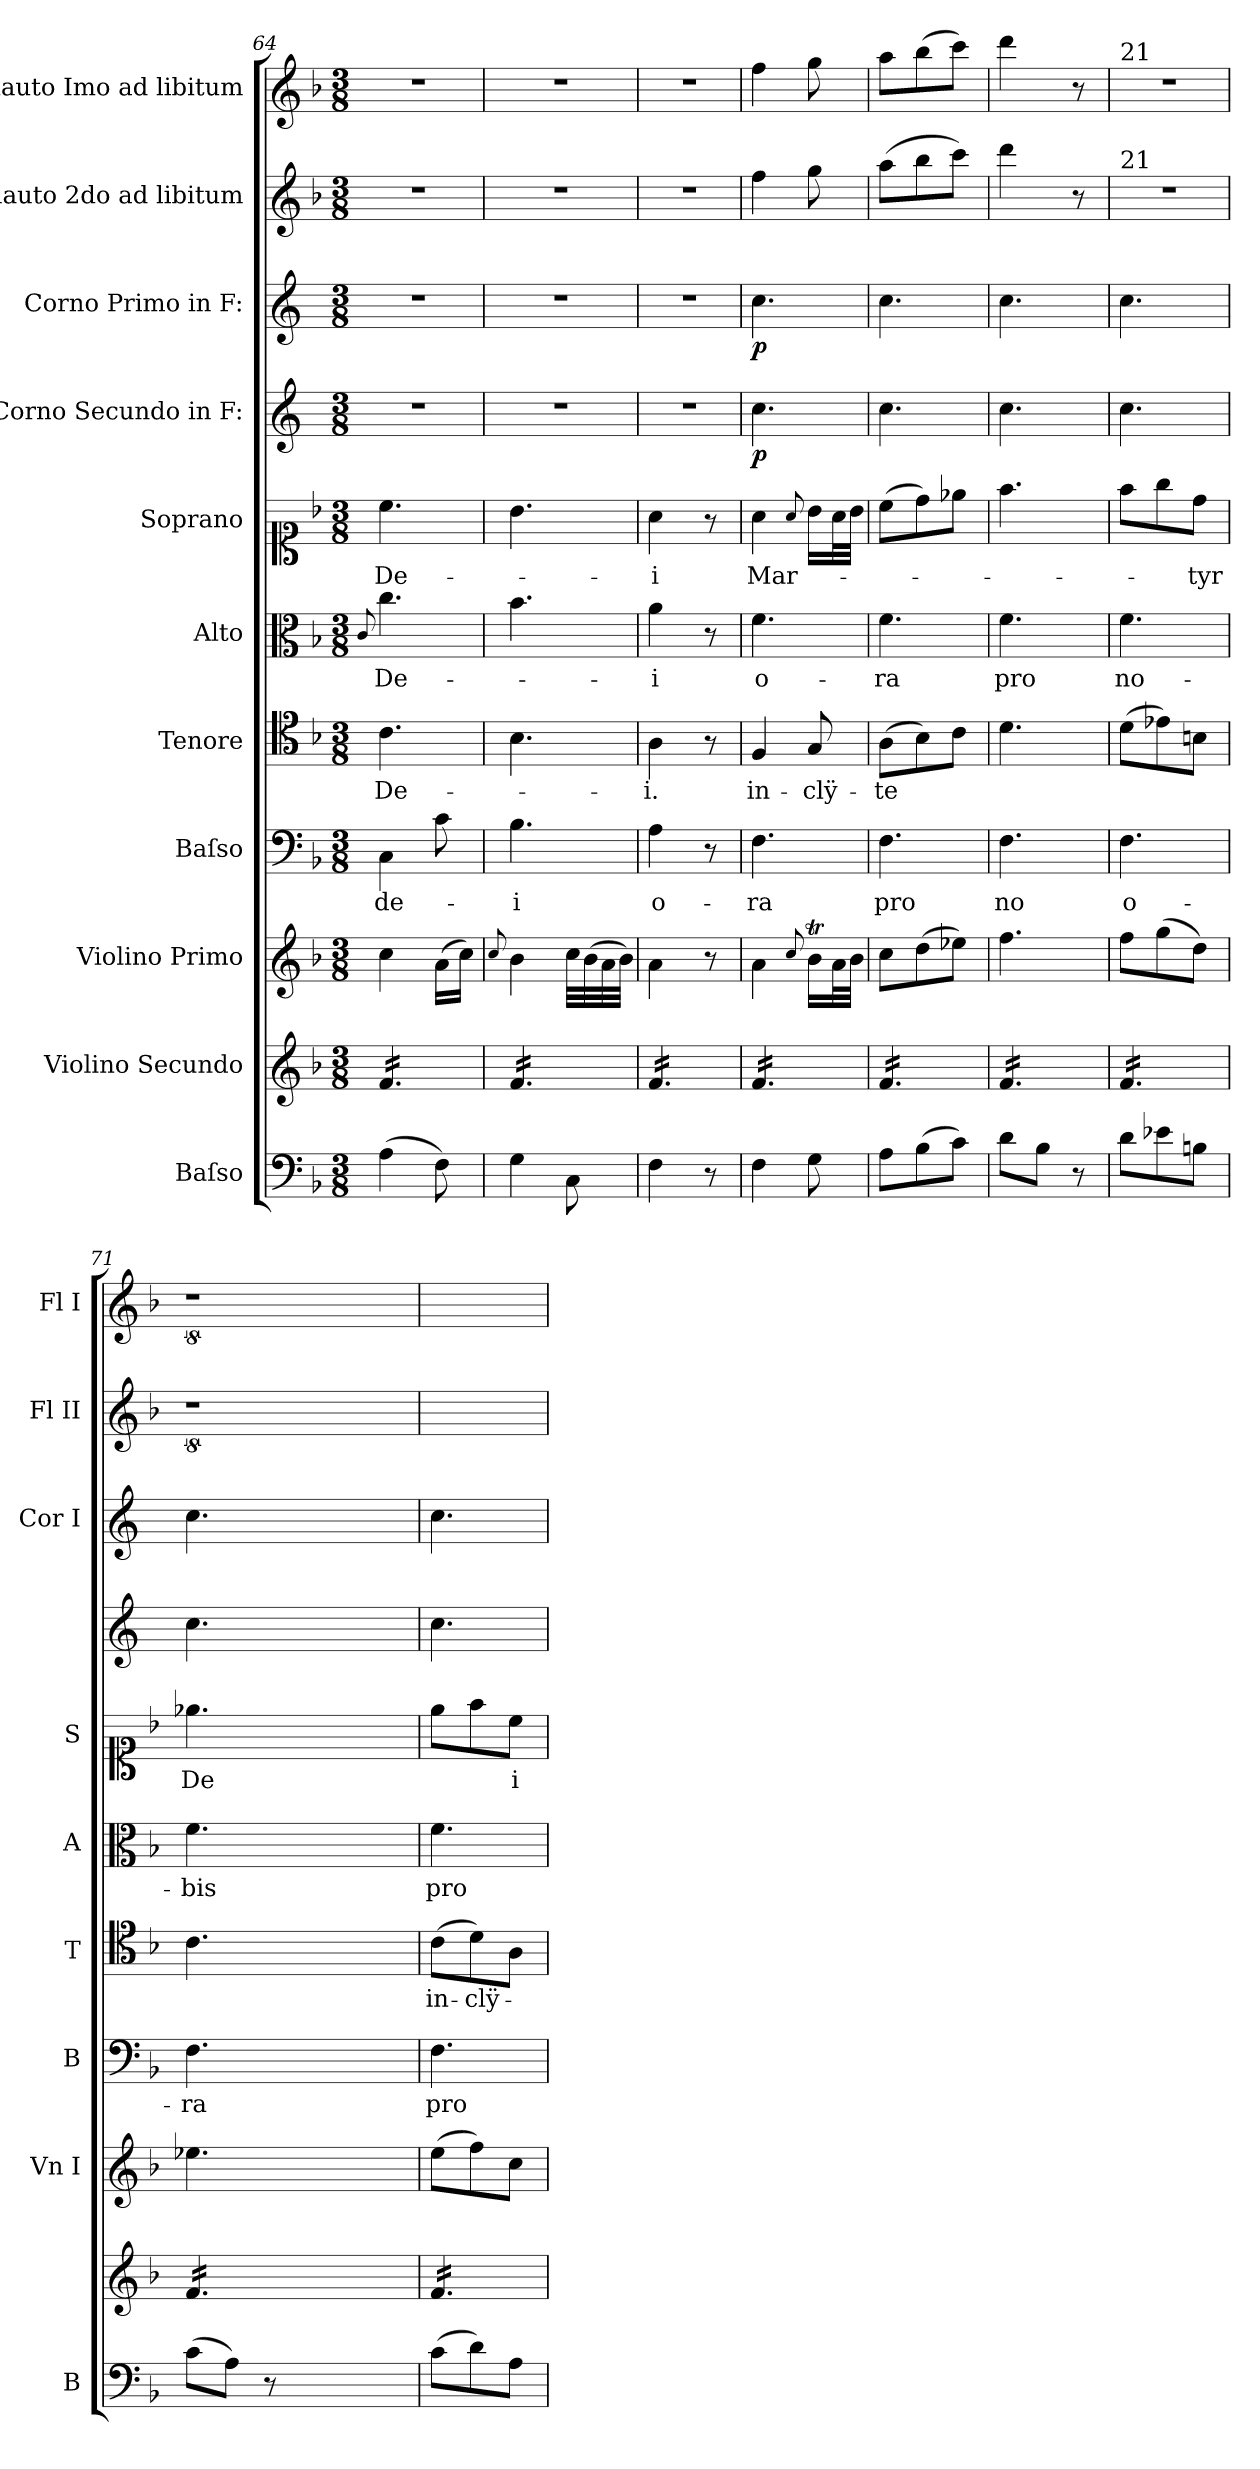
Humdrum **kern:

**kern	**kern	**kern	**kern	**text	**kern	**text	**kern	**text	**kern	**text	**kern	**dynam	**kern	**dynam	**kern	**kern
*part11	*part10	*part9	*part8	*part8	*part7	*part7	*part6	*part6	*part5	*part5	*part4	*part4	*part3	*part3	*part2	*part1
*staff11	*staff10	*staff9	*staff8	*staff8	*staff7	*staff7	*staff6	*staff6	*staff5	*staff5	*staff4	*staff4	*staff3	*staff3	*staff2	*staff1
*I"Baſso	*I"Violino Secundo	*I"Violino Primo	*I"Baſso	*	*I"Tenore	*	*I"Alto	*	*I"Soprano	*	*I"Corno Secundo in F:	*	*I"Corno Primo in F:	*	*I"Flauto 2do ad libitum	*I"Flauto Imo ad libitum
*I'B	*	*I'Vn I	*I'B	*	*I'T	*	*I'A	*	*I'S	*	*	*	*I'Cor I	*	*I'Fl II	*I'Fl I
*clefF4	*clefG2	*clefG2	*clefF4	*	*clefC4	*	*clefC3	*	*clefC1	*	*clefG2	*	*clefG2	*	*clefG2	*clefG2
*	*	*	*	*	*	*	*	*	*	*	*ITrd4c7	*	*ITrd4c7	*	*	*
*k[b-]	*k[b-]	*k[b-]	*k[b-]	*	*k[b-]	*	*k[b-]	*	*k[b-]	*	*k[b-]	*	*k[b-]	*	*k[b-]	*k[b-]
*F:	*F:	*F:	*F:	*	*F:	*	*F:	*	*F:	*	*	*	*	*	*F:	*F:
*M3/8	*M3/8	*M3/8	*M3/8	*	*M3/8	*	*M3/8	*	*M3/8	*	*M3/8	*	*M3/8	*	*M3/8	*M3/8
=64	=64	=64	=64	=64	=64	=64	=64	=64	=64	=64	=64	=64	=64	=64	=64	=64
.	.	.	.	.	.	.	8qqc/	.	.	.	.	.	.	.	.	.
*	*tremolo	*	*	*	*	*	*	*	*	*	*	*	*	*	*	*
(4A\	16f/LL	4cc\	4C\	de-	4.c\	De-	4.cc\	De-	4.cc\	De-	4.r	.	4.r	.	4.r	4.r
.	16f/	.	.	.	.	.	.	.	.	.	.	.	.	.	.	.
.	16f/	.	.	.	.	.	.	.	.	.	.	.	.	.	.	.
.	16f/	.	.	.	.	.	.	.	.	.	.	.	.	.	.	.
8F\)	16f/	(16a\LL	8c\	.	.	.	.	.	.	.	.	.	.	.	.	.
.	16f/JJ	16cc\JJ)	.	.	.	.	.	.	.	.	.	.	.	.	.	.
=65	=65	=65	=65	=65	=65	=65	=65	=65	=65	=65	=65	=65	=65	=65	=65	=65
.	.	8qqcc/	.	.	.	.	.	.	.	.	.	.	.	.	.	.
4G\	16f/LL	4b-\	4.B-\	-i	4.B-\	.	4.b-\	.	4.b-\	.	4.r	.	4.r	.	4.r	4.r
.	16f/	.	.	.	.	.	.	.	.	.	.	.	.	.	.	.
.	16f/	.	.	.	.	.	.	.	.	.	.	.	.	.	.	.
.	16f/	.	.	.	.	.	.	.	.	.	.	.	.	.	.	.
8C\	16f/	32cc\LLL	.	.	.	.	.	.	.	.	.	.	.	.	.	.
.	.	(32b-\	.	.	.	.	.	.	.	.	.	.	.	.	.	.
.	16f/JJ	32a\	.	.	.	.	.	.	.	.	.	.	.	.	.	.
.	.	32b-\JJJ)	.	.	.	.	.	.	.	.	.	.	.	.	.	.
=66	=66	=66	=66	=66	=66	=66	=66	=66	=66	=66	=66	=66	=66	=66	=66	=66
4F\	16f/LL	4a\	4A\	o-	4A\	-i.	4a\	-i	4a\	-i	4.r	.	4.r	.	4.r	4.r
.	16f/	.	.	.	.	.	.	.	.	.	.	.	.	.	.	.
.	16f/	.	.	.	.	.	.	.	.	.	.	.	.	.	.	.
.	16f/	.	.	.	.	.	.	.	.	.	.	.	.	.	.	.
8r	16f/	8r	8r	.	8r	.	8r	.	8r	.	.	.	.	.	.	.
.	16f/JJ	.	.	.	.	.	.	.	.	.	.	.	.	.	.	.
=67	=67	=67	=67	=67	=67	=67	=67	=67	=67	=67	=67	=67	=67	=67	=67	=67
4F\	16f/LL	4a\	4.F\	-ra	4F/	in-	4.f\	o-	4a\	Mar-	4.f\	p	4.f\	p	4ff\	4ff\
.	16f/	.	.	.	.	.	.	.	.	.	.	.	.	.	.	.
.	16f/	.	.	.	.	.	.	.	.	.	.	.	.	.	.	.
.	16f/	.	.	.	.	.	.	.	.	.	.	.	.	.	.	.
.	.	8qqcc/	.	.	.	.	.	.	8qqa/	.	.	.	.	.	.	.
8G\	16f/	16b-T\LL	.	.	8G/	-clÿ-	.	.	16b-\LL	.	.	.	.	.	8gg\	8gg\
.	16f/JJ	32a\L	.	.	.	.	.	.	32a\L	.	.	.	.	.	.	.
.	.	32b-\JJJ	.	.	.	.	.	.	32b-\JJJ	.	.	.	.	.	.	.
=68	=68	=68	=68	=68	=68	=68	=68	=68	=68	=68	=68	=68	=68	=68	=68	=68
8A\L	16f/LL	8cc\L	4.F\	pro	(8A\L	-te	4.f\	-ra	(8cc\L	.	4.f\	.	4.f\	.	(8aa\L	8aa\L
.	16f/	.	.	.	.	.	.	.	.	.	.	.	.	.	.	.
(8B-\	16f/	(8dd\	.	.	8B-\)	.	.	.	8dd\)	.	.	.	.	.	8bb-\	(8bb-\
.	16f/	.	.	.	.	.	.	.	.	.	.	.	.	.	.	.
8c\J)	16f/	8ee-X\J)	.	.	8c\J	.	.	.	8ee-X\J	.	.	.	.	.	8ccc\J)	8ccc\J)
.	16f/JJ	.	.	.	.	.	.	.	.	.	.	.	.	.	.	.
=69	=69	=69	=69	=69	=69	=69	=69	=69	=69	=69	=69	=69	=69	=69	=69	=69
8d\L	16f/LL	4.ff\	4.F\	no	4.d\	.	4.f\	pro	4.ff\	.	4.f\	.	4.f\	.	4ddd\	4ddd\
.	16f/	.	.	.	.	.	.	.	.	.	.	.	.	.	.	.
8B-\J	16f/	.	.	.	.	.	.	.	.	.	.	.	.	.	.	.
.	16f/	.	.	.	.	.	.	.	.	.	.	.	.	.	.	.
8r	16f/	.	.	.	.	.	.	.	.	.	.	.	.	.	8r	8r
.	16f/JJ	.	.	.	.	.	.	.	.	.	.	.	.	.	.	.
=70	=70	=70	=70	=70	=70	=70	=70	=70	=70	=70	=70	=70	=70	=70	=70	=70
!	!	!	!	!	!	!	!	!	!	!	!	!	!	!	!	!LO:TX:a:t=21
!	!	!	!	!	!	!	!	!	!	!	!	!	!	!	!LO:TX:a:t=21	!
8d\L	16f/LL	8ff\L	4.F\	o-	(8d\L	.	4.f\	no-	8ff\L	.	4.f\	.	4.f\	.	4.r	4.r
.	16f/	.	.	.	.	.	.	.	.	.	.	.	.	.	.	.
8e-X\	16f/	(8gg\	.	.	8e-X\)	.	.	.	8gg\	.	.	.	.	.	.	.
.	16f/	.	.	.	.	.	.	.	.	.	.	.	.	.	.	.
8Bn\J	16f/	8dd\J)	.	.	8Bn\J	.	.	.	8dd\J	-tyr	.	.	.	.	.	.
.	16f/JJ	.	.	.	.	.	.	.	.	.	.	.	.	.	.	.
=71	=71	=71	=71	=71	=71	=71	=71	=71	=71	=71	=71	=71	=71	=71	=71	=71
(8c\L	16f/LL	4.ee-X\	4.F\	-ra	4.c\	.	4.f\	-bis	4.ee-X\	De	4.f\	.	4.f\	.	8%9r	8%9r
.	16f/	.	.	.	.	.	.	.	.	.	.	.	.	.	.	.
8A\J)	16f/	.	.	.	.	.	.	.	.	.	.	.	.	.	.	.
.	16f/	.	.	.	.	.	.	.	.	.	.	.	.	.	.	.
8r	16f/	.	.	.	.	.	.	.	.	.	.	.	.	.	.	.
.	16f/JJ	.	.	.	.	.	.	.	.	.	.	.	.	.	.	.
2.ryy	2.ryy	2.ryy	2.ryy	.	2.ryy	.	2.ryy	.	2.ryy	.	2.ryy	.	2.ryy	.	.	.
=72	=72	=72	=72	=72	=72	=72	=72	=72	=72	=72	=72	=72	=72	=72	=72	=72
!	!	!	!	!	!	!	!	!LO:LY:i	!	!	!	!	!	!	!	!
(8c\L	16f/LL	(8ee\L	4.F\	pro	(8c\L	in-	4.f\	pro	8ee\L	.	4.f\	.	4.f\	.	4.ryy	4.ryy
.	16f/	.	.	.	.	.	.	.	.	.	.	.	.	.	.	.
8d\)	16f/	8ff\)	.	.	8d\)	-clÿ-	.	.	8ff\	.	.	.	.	.	.	.
.	16f/	.	.	.	.	.	.	.	.	.	.	.	.	.	.	.
8A\J	16f/	8cc\J	.	.	8A\J	.	.	.	8cc\J	i	.	.	.	.	.	.
.	16f/JJ	.	.	.	.	.	.	.	.	.	.	.	.	.	.	.
*	*Xtremolo	*	*	*	*	*	*	*	*	*	*	*	*	*	*	*
=	=	=	=	=	=	=	=	=	=	=	=	=	=	=	=	=
*-	*-	*-	*-	*-	*-	*-	*-	*-	*-	*-	*-	*-	*-	*-	*-	*-
